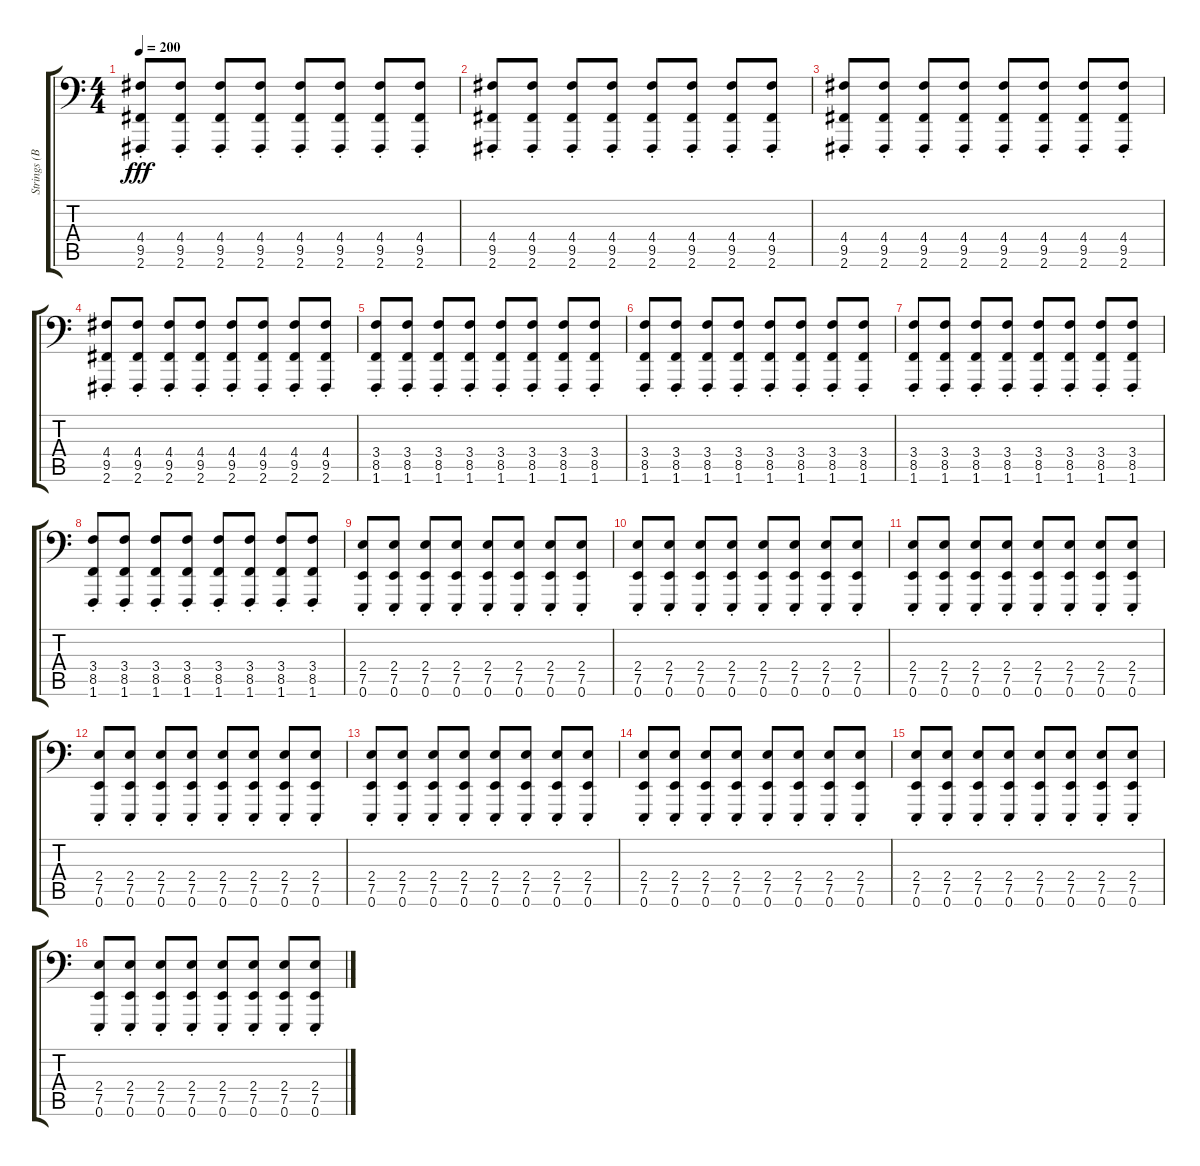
\track ("Strings (Bass)" "Strings (B") {instrument tremolostrings}
\staff {score tabs}
\tuning (E4 B3 G3 D3 A1 E1) {hide}
\ts (4 4)
\tempo 200
\clef f4
\ks c
(4.4{st} 9.5{st} 2.6{st}).8{dy fff} (4.4{st} 9.5{st} 2.6{st}).8 (4.4{st} 9.5{st} 2.6{st}).8 (4.4{st} 9.5{st} 2.6{st}).8 (4.4{st} 9.5{st} 2.6{st}).8 (4.4{st} 9.5{st} 2.6{st}).8 (4.4{st} 9.5{st} 2.6{st}).8 (4.4{st} 9.5{st} 2.6).8 |
(4.4{st} 9.5{st} 2.6{st}).8 (4.4{st} 9.5{st} 2.6{st}).8 (4.4{st} 9.5{st} 2.6{st}).8 (4.4{st} 9.5{st} 2.6{st}).8 (4.4{st} 9.5{st} 2.6{st}).8 (4.4{st} 9.5{st} 2.6{st}).8 (4.4{st} 9.5{st} 2.6{st}).8 (4.4{st} 9.5{st} 2.6).8 |
(4.4{st} 9.5{st} 2.6{st}).8 (4.4{st} 9.5{st} 2.6{st}).8 (4.4{st} 9.5{st} 2.6{st}).8 (4.4{st} 9.5{st} 2.6{st}).8 (4.4{st} 9.5{st} 2.6{st}).8 (4.4{st} 9.5{st} 2.6{st}).8 (4.4{st} 9.5{st} 2.6{st}).8 (4.4{st} 9.5{st} 2.6).8 |
(4.4{st} 9.5{st} 2.6{st}).8 (4.4{st} 9.5{st} 2.6{st}).8 (4.4{st} 9.5{st} 2.6{st}).8 (4.4{st} 9.5{st} 2.6{st}).8 (4.4{st} 9.5{st} 2.6{st}).8 (4.4{st} 9.5{st} 2.6{st}).8 (4.4{st} 9.5{st} 2.6{st}).8 (4.4{st} 9.5{st} 2.6).8 |
(3.4{st} 8.5{st} 1.6{st}).8 (3.4{st} 8.5{st} 1.6{st}).8 (3.4{st} 8.5{st} 1.6{st}).8 (3.4{st} 8.5{st} 1.6{st}).8 (3.4{st} 8.5{st} 1.6{st}).8 (3.4{st} 8.5{st} 1.6{st}).8 (3.4{st} 8.5{st} 1.6{st}).8 (3.4{st} 8.5{st} 1.6).8 |
(3.4{st} 8.5{st} 1.6{st}).8 (3.4{st} 8.5{st} 1.6{st}).8 (3.4{st} 8.5{st} 1.6{st}).8 (3.4{st} 8.5{st} 1.6{st}).8 (3.4{st} 8.5{st} 1.6{st}).8 (3.4{st} 8.5{st} 1.6{st}).8 (3.4{st} 8.5{st} 1.6{st}).8 (3.4{st} 8.5{st} 1.6).8 |
(3.4{st} 8.5{st} 1.6{st}).8 (3.4{st} 8.5{st} 1.6{st}).8 (3.4{st} 8.5{st} 1.6{st}).8 (3.4{st} 8.5{st} 1.6{st}).8 (3.4{st} 8.5{st} 1.6{st}).8 (3.4{st} 8.5{st} 1.6{st}).8 (3.4{st} 8.5{st} 1.6{st}).8 (3.4{st} 8.5{st} 1.6).8 |
(3.4{st} 8.5{st} 1.6{st}).8 (3.4{st} 8.5{st} 1.6{st}).8 (3.4{st} 8.5{st} 1.6{st}).8 (3.4{st} 8.5{st} 1.6{st}).8 (3.4{st} 8.5{st} 1.6{st}).8 (3.4{st} 8.5{st} 1.6{st}).8 (3.4{st} 8.5{st} 1.6{st}).8 (3.4{st} 8.5{st} 1.6).8 |
(2.4{st} 7.5{st} 0.6{st}).8 (2.4{st} 7.5{st} 0.6{st}).8 (2.4{st} 7.5{st} 0.6{st}).8 (2.4{st} 7.5{st} 0.6{st}).8 (2.4{st} 7.5{st} 0.6{st}).8 (2.4{st} 7.5{st} 0.6{st}).8 (2.4{st} 7.5{st} 0.6{st}).8 (2.4{st} 7.5{st} 0.6).8 |
(2.4{st} 7.5{st} 0.6{st}).8 (2.4{st} 7.5{st} 0.6{st}).8 (2.4{st} 7.5{st} 0.6{st}).8 (2.4{st} 7.5{st} 0.6{st}).8 (2.4{st} 7.5{st} 0.6{st}).8 (2.4{st} 7.5{st} 0.6{st}).8 (2.4{st} 7.5{st} 0.6{st}).8 (2.4{st} 7.5{st} 0.6).8 |
(2.4{st} 7.5{st} 0.6{st}).8 (2.4{st} 7.5{st} 0.6{st}).8 (2.4{st} 7.5{st} 0.6{st}).8 (2.4{st} 7.5{st} 0.6{st}).8 (2.4{st} 7.5{st} 0.6{st}).8 (2.4{st} 7.5{st} 0.6{st}).8 (2.4{st} 7.5{st} 0.6{st}).8 (2.4{st} 7.5{st} 0.6).8 |
(2.4{st} 7.5{st} 0.6{st}).8 (2.4{st} 7.5{st} 0.6{st}).8 (2.4{st} 7.5{st} 0.6{st}).8 (2.4{st} 7.5{st} 0.6{st}).8 (2.4{st} 7.5{st} 0.6{st}).8 (2.4{st} 7.5{st} 0.6{st}).8 (2.4{st} 7.5{st} 0.6{st}).8 (2.4{st} 7.5{st} 0.6).8 |
(2.4{st} 7.5{st} 0.6{st}).8 (2.4{st} 7.5{st} 0.6{st}).8 (2.4{st} 7.5{st} 0.6{st}).8 (2.4{st} 7.5{st} 0.6{st}).8 (2.4{st} 7.5{st} 0.6{st}).8 (2.4{st} 7.5{st} 0.6{st}).8 (2.4{st} 7.5{st} 0.6{st}).8 (2.4{st} 7.5{st} 0.6).8 |
(2.4{st} 7.5{st} 0.6{st}).8 (2.4{st} 7.5{st} 0.6{st}).8 (2.4{st} 7.5{st} 0.6{st}).8 (2.4{st} 7.5{st} 0.6{st}).8 (2.4{st} 7.5{st} 0.6{st}).8 (2.4{st} 7.5{st} 0.6{st}).8 (2.4{st} 7.5{st} 0.6{st}).8 (2.4{st} 7.5{st} 0.6).8 |
(2.4{st} 7.5{st} 0.6{st}).8 (2.4{st} 7.5{st} 0.6{st}).8 (2.4{st} 7.5{st} 0.6{st}).8 (2.4{st} 7.5{st} 0.6{st}).8 (2.4{st} 7.5{st} 0.6{st}).8 (2.4{st} 7.5{st} 0.6{st}).8 (2.4{st} 7.5{st} 0.6{st}).8 (2.4{st} 7.5{st} 0.6).8 |
(2.4{st} 7.5{st} 0.6{st}).8 (2.4{st} 7.5{st} 0.6{st}).8 (2.4{st} 7.5{st} 0.6{st}).8 (2.4{st} 7.5{st} 0.6{st}).8 (2.4{st} 7.5{st} 0.6{st}).8 (2.4{st} 7.5{st} 0.6{st}).8 (2.4{st} 7.5{st} 0.6{st}).8 (2.4{st} 7.5{st} 0.6).8
